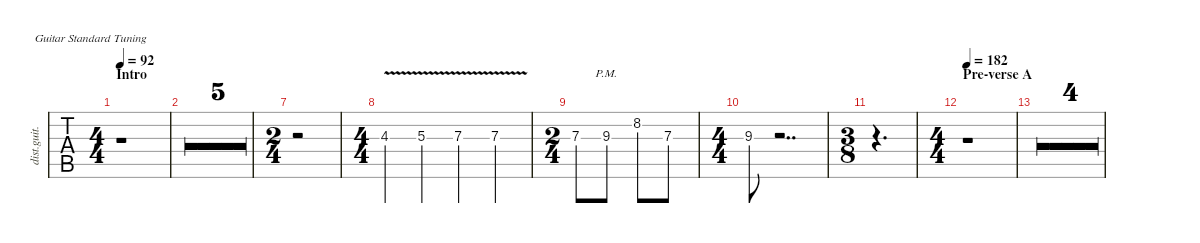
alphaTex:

\defaultSystemsLayout 4
\hideDynamics
\bracketExtendMode nobrackets
\otherSystemsTrackNameOrientation horizontal
\track ("Rhythm Extras (James)" "dist.guit.") {multiBarRest instrument distortionguitar}
\staff {tabs}
\tuning (E4 B3 G3 D3 A2 E2)
\ts (4 4)
\section ("" "Intro")
\tempo 92
\clef g2
\ks c
r.1{dy mf instrument distortionguitar} |
r.1 |
r.1 |
r.1 |
r.1 |
r.1 |
\ts (2 4)
\beaming (8 2 2)
r.2 |
\ts (4 4)
\beaming (8 2 2 2 2)
4.3{v}.4 5.3{v}.4 7.3{v}.4 7.3{v}.4 |
\ts (2 4)
\beaming (8 2 2)
7.3.8 9.3{pm}.8 8.2.8 7.3.8 |
\ts (4 4)
\beaming (8 2 2 2 2)
9.3.8 r.2{dd} |
\ts (3 8)
\beaming (8 2 2 2 2)
r.4{d} |
\ts (4 4)
\beaming (8 2 2 2 2)
\section ("" "Pre-verse A")
\tempo 182
r.1 |
r.1 |
r.1 |
r.1 |
r.1
